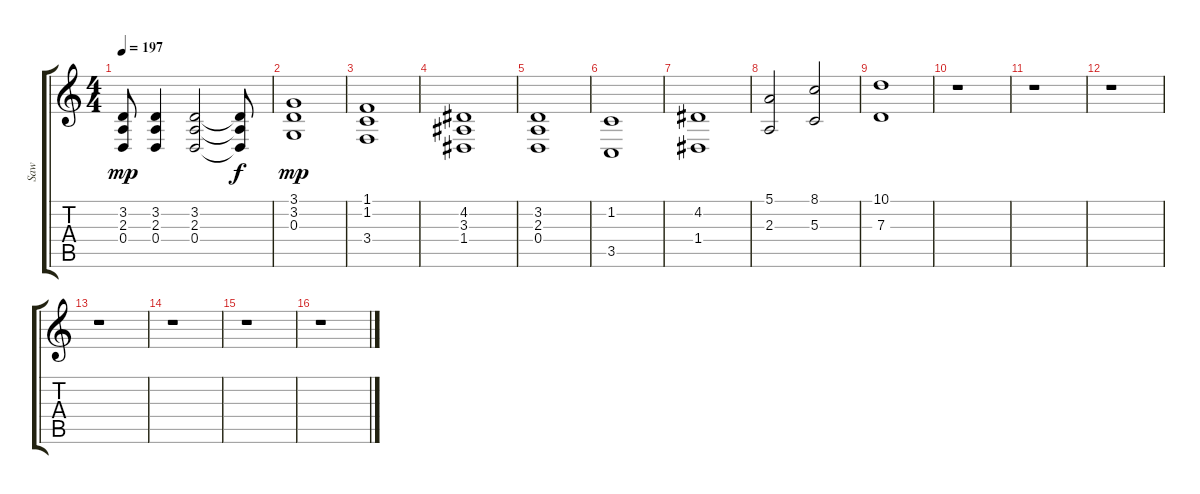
\track ("Saw" "Saw") {instrument lead2sawtooth}
\staff {score tabs}
\tuning (E4 B3 G3 D3 A2 E2) {hide}
\ts (4 4)
\tempo 197
\clef g2
\ks c
(3.2 2.3 0.4).8{dy mp} (3.2 2.3 0.4).4 (3.2 2.3 0.4).2 (3.2{t} 2.3{t} 0.4{t}).8{dy f} |
(3.1 3.2 0.3).1{dy mp} |
(1.1 1.2 3.4).1 |
(4.2 3.3 1.4).1 |
(3.2 2.3 0.4).1 |
(1.2 3.5).1 |
(4.2 1.4).1 |
(5.1 2.3).2 (8.1 5.3).2 |
(10.1 7.3).1 |
r.1 |
r.1 |
r.1 |
r.1 |
r.1 |
r.1 |
r.1
